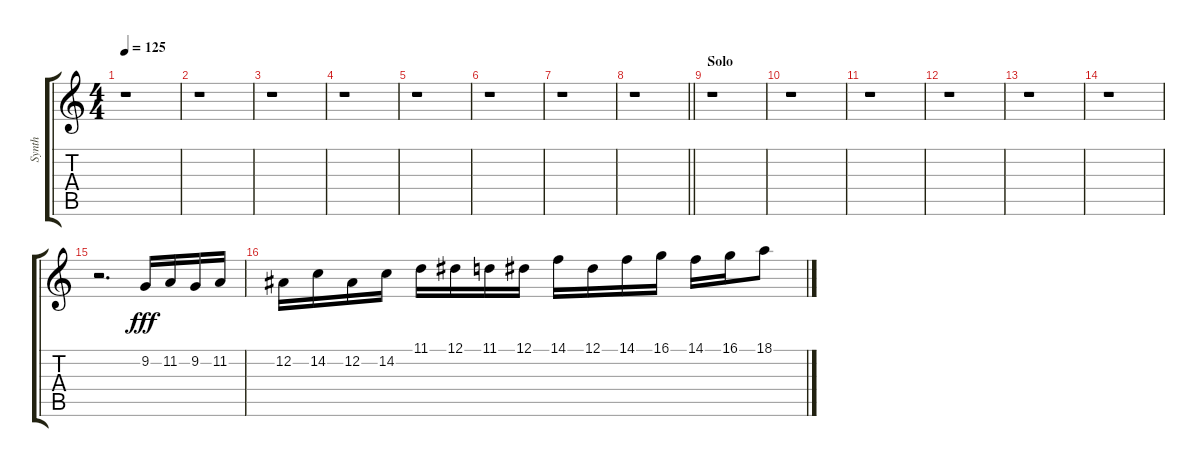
\track ("Synth" "Synth") {instrument stringensemble1}
\staff {score tabs}
\tuning (Eb4 Bb3 Gb3 Db3 Ab2 Eb2) {hide}
\ts (4 4)
\tempo 125
\clef g2
\ks c
r.1{dy fff} |
r.1 |
r.1 |
r.1 |
r.1 |
r.1 |
r.1 |
\barLineRight lightlight
r.1 |
\section ("" "Solo")
r.1 |
r.1 |
r.1 |
r.1 |
r.1 |
r.1 |
r.2{d} 9.2.16 11.2.16 9.2.16 11.2.16 |
12.2.16 14.2.16 12.2.16 14.2.16 11.1.16 12.1.16 11.1.16 12.1.16 14.1.16 12.1.16 14.1.16 16.1.16 14.1.16 16.1.16 18.1.8
